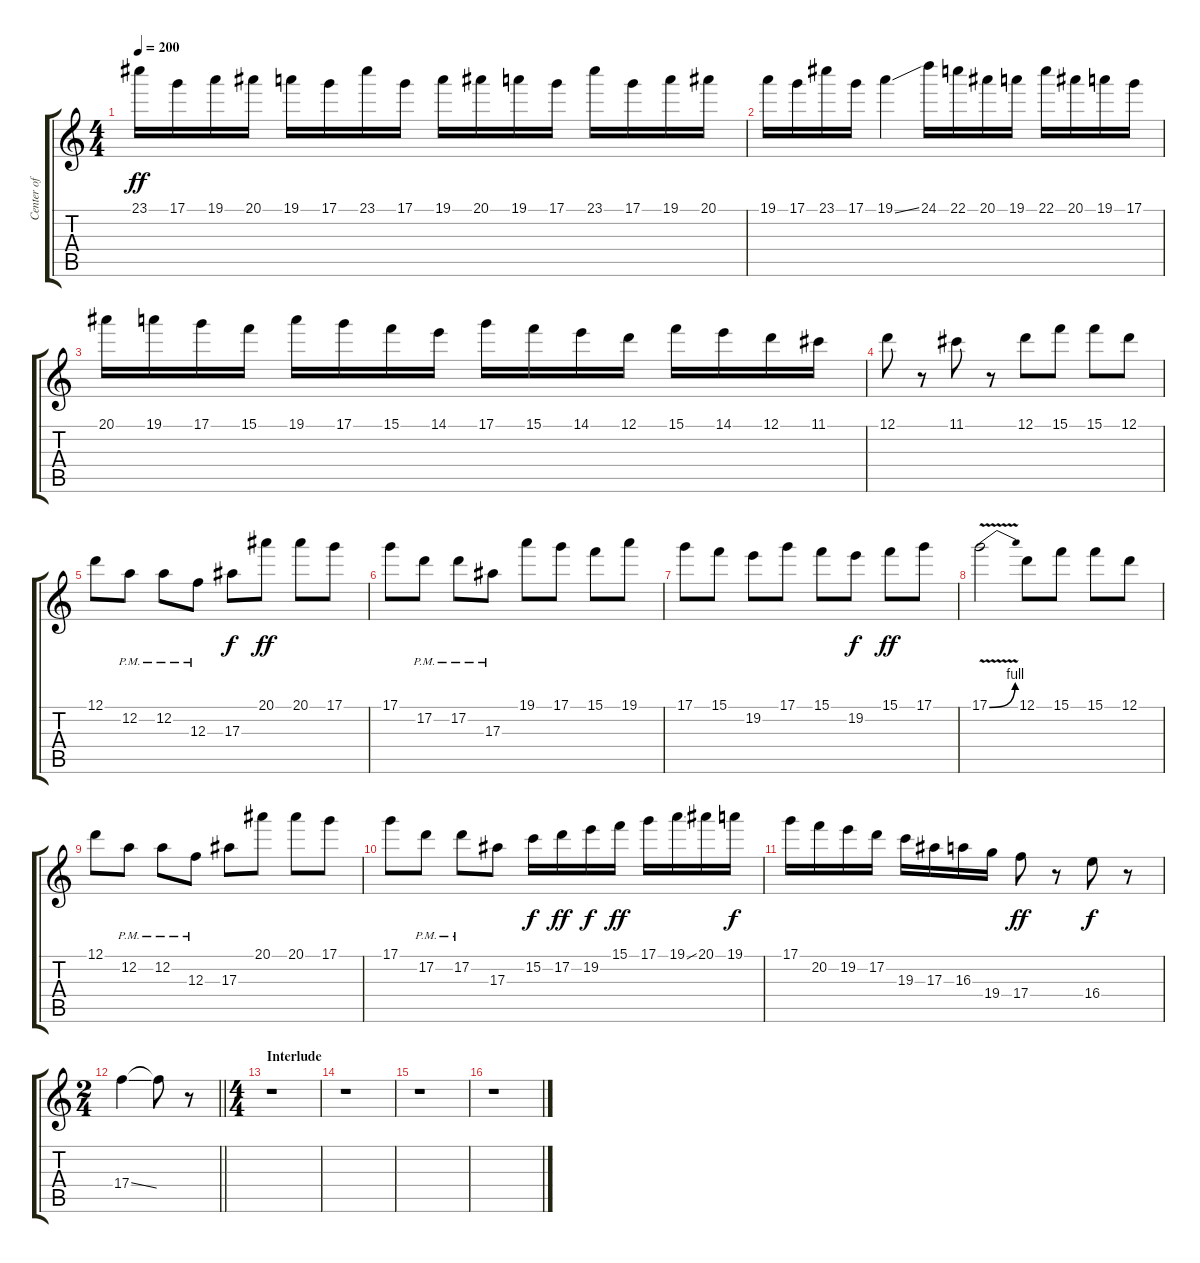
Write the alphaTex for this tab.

\track ("Center of 3" "Center of ") {mute instrument distortionguitar}
\staff {score tabs}
\tuning (D4 A3 F3 C3 G2 D2) {hide}
\ts (4 4)
\tempo 200
\clef g2
\ks c
23.1.16{dy ff} 17.1.16 19.1.16 20.1.16 19.1.16 17.1.16 23.1.16 17.1.16 19.1.16 20.1.16 19.1.16 17.1.16 23.1.16 17.1.16 19.1.16 20.1.16 |
19.1.16 17.1.16 23.1.16 17.1.16 19.1{ss}.4 24.1.16 22.1.16 20.1.16 19.1.16 22.1.16 20.1.16 19.1.16 17.1.16 |
20.1.16 19.1.16 17.1.16 15.1.16 19.1.16 17.1.16 15.1.16 14.1.16 17.1.16 15.1.16 14.1.16 12.1.16 15.1.16 14.1.16 12.1.16 11.1.16 |
12.1.8 r.8 11.1.8 r.8 12.1.8 15.1.8 15.1.8 12.1.8 |
12.1.8 12.2{pm}.8 12.2{pm}.8 12.3{pm}.8 17.3.8{dy f} 20.1.8{dy ff} 20.1.8 17.1.8 |
17.1.8 17.2{pm}.8 17.2{pm}.8 17.3{pm}.8 19.1.8 17.1.8 15.1.8 19.1.8 |
17.1.8 15.1.8 19.2.8 17.1.8 15.1.8 19.2.8{dy f} 15.1.8{dy ff} 17.1.8 |
17.1{be (bend 0 0 60 4) v}.2 12.1.8 15.1.8 15.1.8 12.1.8 |
12.1.8 12.2{pm}.8 12.2{pm}.8 12.3{pm}.8 17.3.8 20.1.8 20.1.8 17.1.8 |
17.1.8 17.2{pm}.8 17.2{pm}.8 17.3.8 15.2.16{dy f} 17.2.16{dy ff} 19.2.16{dy f} 15.1.16{dy ff} 17.1.16 19.1{ss}.16 20.1.16 19.1.16{dy f} |
17.1.16 20.2.16 19.2.16 17.2.16 19.3.16 17.3.16 16.3.16 19.4.16 17.4.8{dy ff} r.8 16.4.8{dy f} r.8 |
\ts (2 4)
\barLineRight lightlight
17.4{ss}.4 17.4{t}.8 r.8 |
\ts (4 4)
\section ("" "Interlude")
r.1 |
r.1 |
r.1 |
r.1
